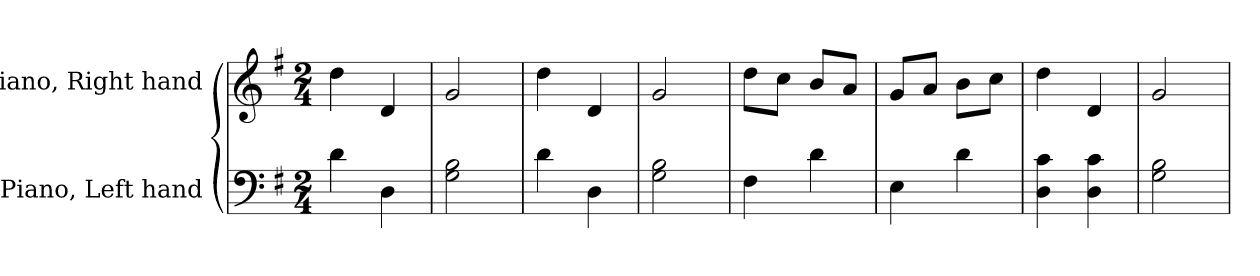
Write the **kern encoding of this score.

**kern	**kern
*part2	*part1
*staff2	*staff1
*I"Piano, Left hand	*I"Piano, Right hand
*I'Pno.	*I'Pno.
*clefF4	*clefG2
*k[f#]	*k[f#]
*M2/4	*M2/4
*MM120	*MM120
=1	=1
4d\	4dd\
4D\	4d/
=2	=2
2G\ 2B\	2g/
=3	=3
4d\	4dd\
4D\	4d/
=4	=4
2G\ 2B\	2g/
=5	=5
4F#\	8dd\L
.	8cc\J
4d\	8b/L
.	8a/J
=6	=6
4E\	8g/L
.	8a/J
4d\	8b\L
.	8cc\J
=7	=7
4D\ 4c\	4dd\
4D\ 4c\	4d/
=8	=8
2G\ 2B\	2g/
=	=
*-	*-
